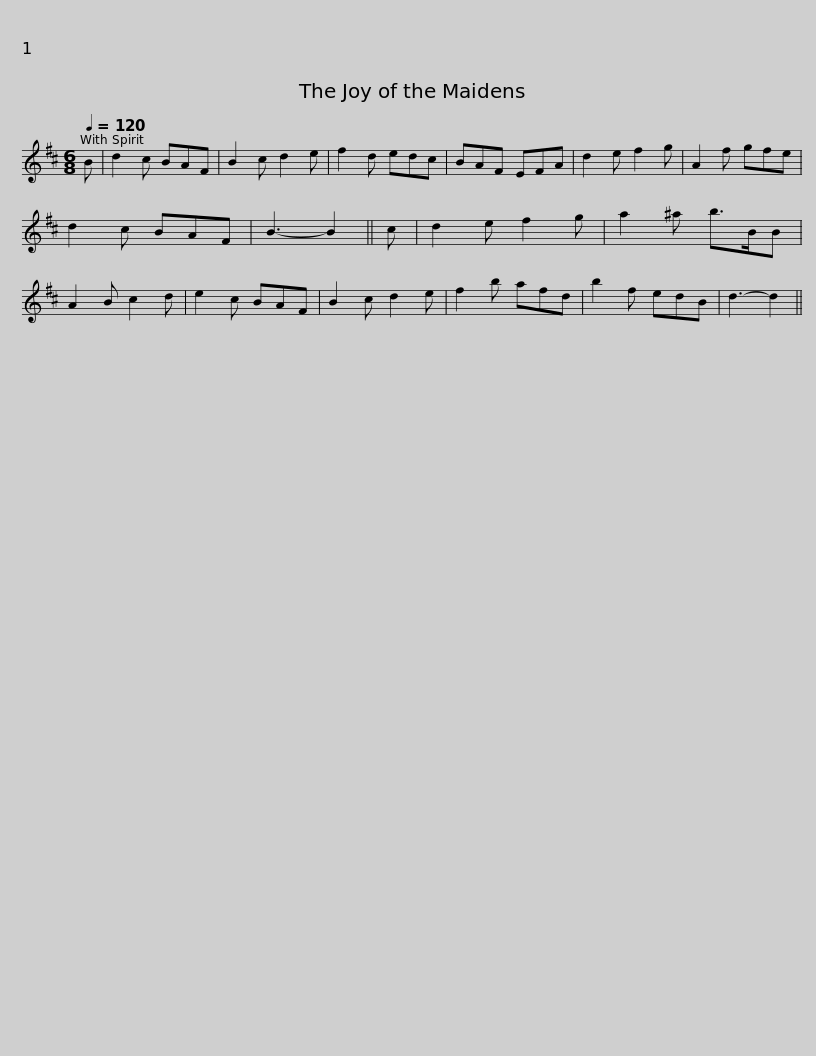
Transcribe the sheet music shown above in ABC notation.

X:1
L:1/8
Q:1/4=120
M:6/8
I:linebreak $
K:D
V:1 treble
V:1
 B | d2 c BAF | B2 c d2 e | f2 d edc | BAF EFA | %5
 d2 e f2 g | A2 f gfe | d2 c BAF | B3- B2 || c |$ %10
 d2 e f2 g | a2 ^a b>BB | A2 B c2 d | e2 c BAF | B2 c d2 e | %15
 f2 b afd | b2 f edB | d3- d2 || %18
